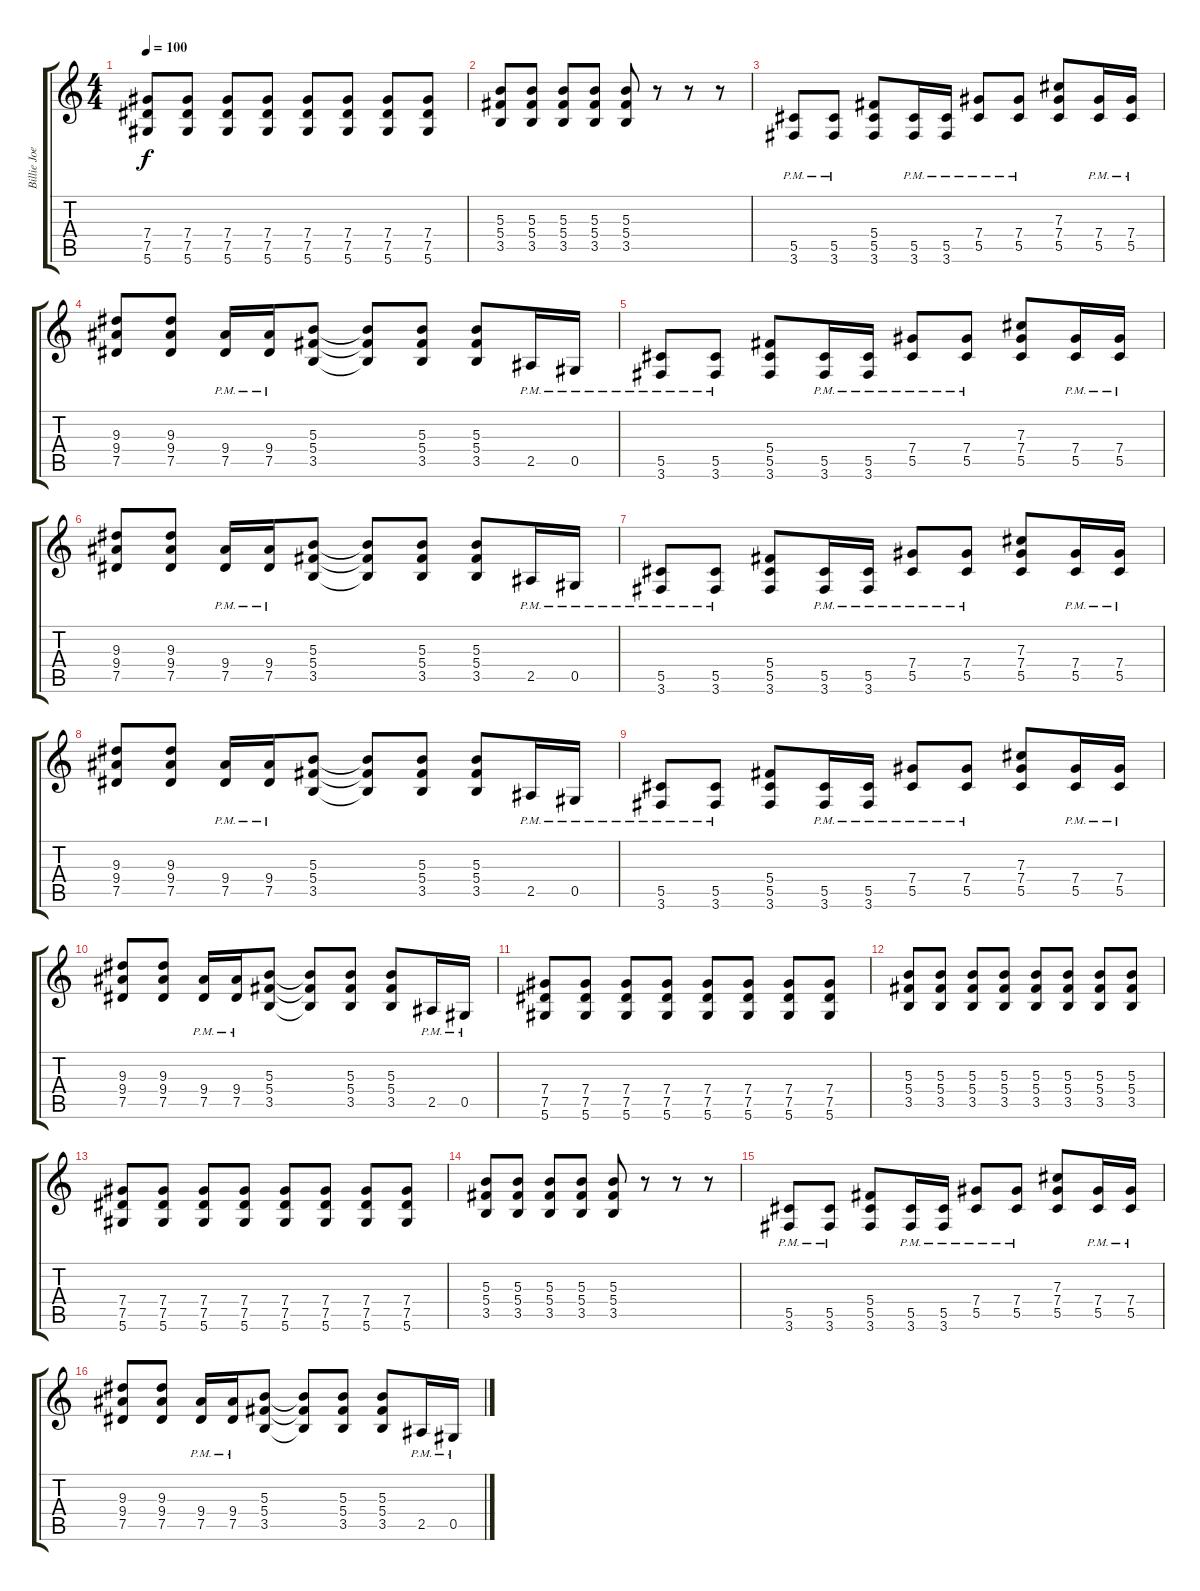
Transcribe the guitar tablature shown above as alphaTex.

\track ("Billie Joe - Guitar 1" "Billie Joe") {instrument distortionguitar}
\staff {score tabs}
\tuning (Eb4 Bb3 Gb3 Db3 Ab2 Eb2) {hide}
\ts (4 4)
\tempo 100
\clef g2
\ks c
(7.4 7.5 5.6).8{dy f} (7.4 7.5 5.6).8 (7.4 7.5 5.6).8 (7.4 7.5 5.6).8 (7.4 7.5 5.6).8 (7.4 7.5 5.6).8 (7.4 7.5 5.6).8 (7.4 7.5 5.6).8 |
(5.3 5.4 3.5).8 (5.3 5.4 3.5).8 (5.3 5.4 3.5).8 (5.3 5.4 3.5).8 (5.3 5.4 3.5).8 r.8 r.8 r.8 |
(5.5{pm} 3.6{pm}).8 (5.5{pm} 3.6{pm}).8 (5.4 5.5 3.6).8 (5.5{pm} 3.6{pm}).16 (5.5{pm} 3.6{pm}).16 (7.4{pm} 5.5{pm}).8 (7.4{pm} 5.5{pm}).8 (7.3 7.4 5.5).8 (7.4{pm} 5.5{pm}).16 (7.4{pm} 5.5{pm}).16 |
(9.3 9.4 7.5).8 (9.3 9.4 7.5).8 (9.4{pm} 7.5{pm}).16 (9.4{pm} 7.5{pm}).16 (5.3 5.4 3.5).8 (5.3{t} 5.4{t} 3.5{t}).8 (5.3 5.4 3.5).8 (5.3 5.4 3.5).8 2.5{pm}.16 0.5{pm}.16 |
(5.5{pm} 3.6{pm}).8 (5.5{pm} 3.6{pm}).8 (5.4 5.5 3.6).8 (5.5{pm} 3.6{pm}).16 (5.5{pm} 3.6{pm}).16 (7.4{pm} 5.5{pm}).8 (7.4{pm} 5.5{pm}).8 (7.3 7.4 5.5).8 (7.4{pm} 5.5{pm}).16 (7.4{pm} 5.5{pm}).16 |
(9.3 9.4 7.5).8 (9.3 9.4 7.5).8 (9.4{pm} 7.5{pm}).16 (9.4{pm} 7.5{pm}).16 (5.3 5.4 3.5).8 (5.3{t} 5.4{t} 3.5{t}).8 (5.3 5.4 3.5).8 (5.3 5.4 3.5).8 2.5{pm}.16 0.5{pm}.16 |
(5.5{pm} 3.6{pm}).8 (5.5{pm} 3.6{pm}).8 (5.4 5.5 3.6).8 (5.5{pm} 3.6{pm}).16 (5.5{pm} 3.6{pm}).16 (7.4{pm} 5.5{pm}).8 (7.4{pm} 5.5{pm}).8 (7.3 7.4 5.5).8 (7.4{pm} 5.5{pm}).16 (7.4{pm} 5.5{pm}).16 |
(9.3 9.4 7.5).8 (9.3 9.4 7.5).8 (9.4{pm} 7.5{pm}).16 (9.4{pm} 7.5{pm}).16 (5.3 5.4 3.5).8 (5.3{t} 5.4{t} 3.5{t}).8 (5.3 5.4 3.5).8 (5.3 5.4 3.5).8 2.5{pm}.16 0.5{pm}.16 |
(5.5{pm} 3.6{pm}).8 (5.5{pm} 3.6{pm}).8 (5.4 5.5 3.6).8 (5.5{pm} 3.6{pm}).16 (5.5{pm} 3.6{pm}).16 (7.4{pm} 5.5{pm}).8 (7.4{pm} 5.5{pm}).8 (7.3 7.4 5.5).8 (7.4{pm} 5.5{pm}).16 (7.4{pm} 5.5{pm}).16 |
(9.3 9.4 7.5).8 (9.3 9.4 7.5).8 (9.4{pm} 7.5{pm}).16 (9.4{pm} 7.5{pm}).16 (5.3 5.4 3.5).8 (5.3{t} 5.4{t} 3.5{t}).8 (5.3 5.4 3.5).8 (5.3 5.4 3.5).8 2.5{pm}.16 0.5{pm}.16 |
(7.4 7.5 5.6).8 (7.4 7.5 5.6).8 (7.4 7.5 5.6).8 (7.4 7.5 5.6).8 (7.4 7.5 5.6).8 (7.4 7.5 5.6).8 (7.4 7.5 5.6).8 (7.4 7.5 5.6).8 |
(5.3 5.4 3.5).8 (5.3 5.4 3.5).8 (5.3 5.4 3.5).8 (5.3 5.4 3.5).8 (5.3 5.4 3.5).8 (5.3 5.4 3.5).8 (5.3 5.4 3.5).8 (5.3 5.4 3.5).8 |
(7.4 7.5 5.6).8 (7.4 7.5 5.6).8 (7.4 7.5 5.6).8 (7.4 7.5 5.6).8 (7.4 7.5 5.6).8 (7.4 7.5 5.6).8 (7.4 7.5 5.6).8 (7.4 7.5 5.6).8 |
(5.3 5.4 3.5).8 (5.3 5.4 3.5).8 (5.3 5.4 3.5).8 (5.3 5.4 3.5).8 (5.3 5.4 3.5).8 r.8 r.8 r.8 |
(5.5{pm} 3.6{pm}).8 (5.5{pm} 3.6{pm}).8 (5.4 5.5 3.6).8 (5.5{pm} 3.6{pm}).16 (5.5{pm} 3.6{pm}).16 (7.4{pm} 5.5{pm}).8 (7.4{pm} 5.5{pm}).8 (7.3 7.4 5.5).8 (7.4{pm} 5.5{pm}).16 (7.4{pm} 5.5{pm}).16 |
(9.3 9.4 7.5).8 (9.3 9.4 7.5).8 (9.4{pm} 7.5{pm}).16 (9.4{pm} 7.5{pm}).16 (5.3 5.4 3.5).8 (5.3{t} 5.4{t} 3.5{t}).8 (5.3 5.4 3.5).8 (5.3 5.4 3.5).8 2.5{pm}.16 0.5{pm}.16
